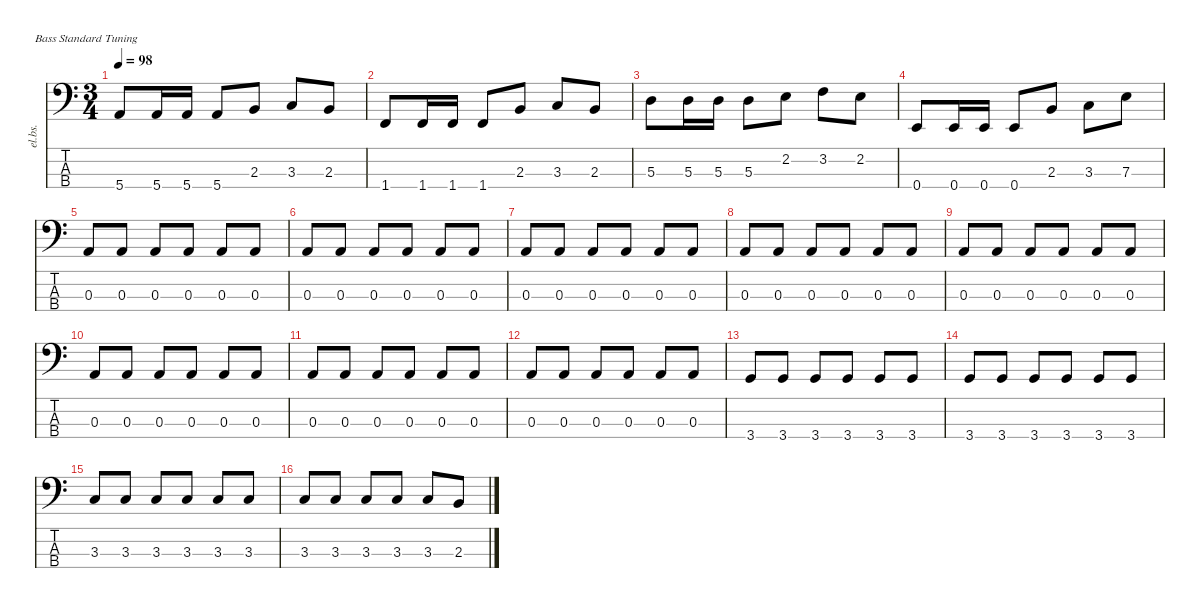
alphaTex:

\defaultSystemsLayout 4
\hideDynamics
\bracketExtendMode nobrackets
\otherSystemsTrackNameOrientation horizontal
\track ("главный инструмент " "el.bs.") {instrument electricbasspick}
\staff {score tabs}
\tuning (G2 D2 A1 E1)
\ts (3 4)
\tempo 98
\clef f4
\ks c
5.4.8{dy mf} 5.4.16 5.4.16 5.4.8 2.3.8 3.3.8 2.3.8 |
1.4.8 1.4.16 1.4.16 1.4.8 2.3.8 3.3.8 2.3.8 |
5.3.8 5.3.16 5.3.16 5.3.8 2.2.8 3.2.8 2.2.8 |
0.4.8 0.4.16 0.4.16 0.4.8 2.3.8 3.3.8 7.3.8 |
0.3.8{dy f} 0.3.8 0.3.8 0.3.8 0.3.8 0.3.8 |
0.3.8 0.3.8 0.3.8 0.3.8 0.3.8 0.3.8 |
0.3.8 0.3.8 0.3.8 0.3.8 0.3.8 0.3.8 |
0.3.8 0.3.8 0.3.8 0.3.8 0.3.8 0.3.8 |
0.3.8 0.3.8 0.3.8 0.3.8 0.3.8 0.3.8 |
0.3.8 0.3.8 0.3.8 0.3.8 0.3.8 0.3.8 |
0.3.8 0.3.8 0.3.8 0.3.8 0.3.8 0.3.8 |
0.3.8 0.3.8 0.3.8 0.3.8 0.3.8 0.3.8 |
3.4.8 3.4.8 3.4.8 3.4.8 3.4.8 3.4.8 |
3.4.8 3.4.8 3.4.8 3.4.8 3.4.8 3.4.8 |
3.3.8 3.3.8 3.3.8 3.3.8 3.3.8 3.3.8 |
3.3.8 3.3.8 3.3.8 3.3.8 3.3.8 2.3.8
